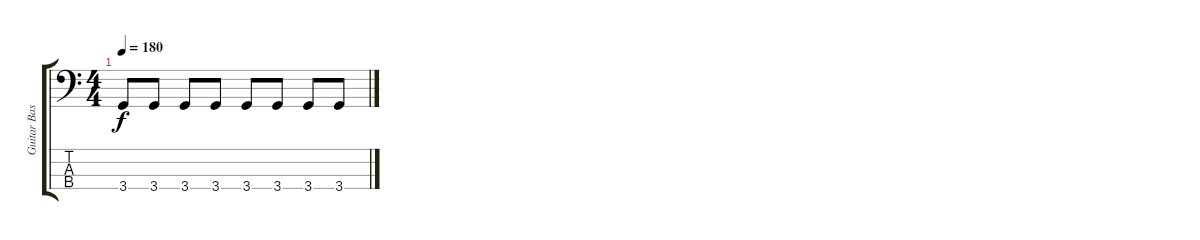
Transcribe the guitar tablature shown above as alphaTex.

\track ("Guitar Bass" "Guitar Bas") {instrument electricbassfinger}
\staff {score tabs}
\tuning (G2 D2 A1 E1) {hide}
\ts (4 4)
\tempo 180
\clef f4
\ks c
3.4.8{dy f} 3.4.8 3.4.8 3.4.8 3.4.8 3.4.8 3.4.8 3.4.8
